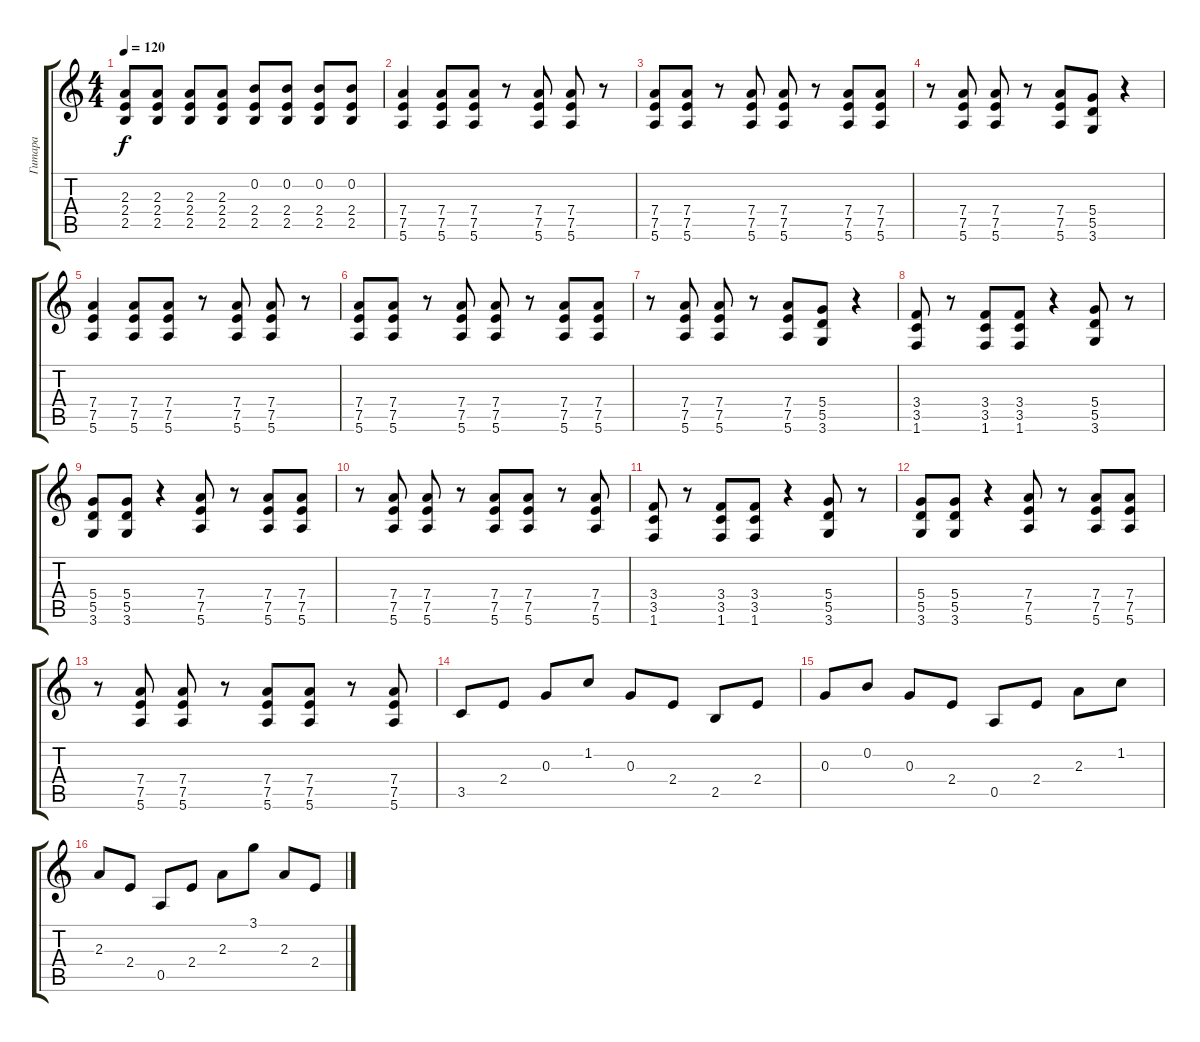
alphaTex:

\track ("Гитара" "Гитара") {instrument overdrivenguitar}
\staff {score tabs}
\tuning (E4 B3 G3 D3 A2 E2) {hide}
\ts (4 4)
\tempo 120
\clef g2
\ks c
(2.3 2.4 2.5).8{dy f} (2.3 2.4 2.5).8 (2.3 2.4 2.5).8 (2.3 2.4 2.5).8 (0.2 2.4 2.5).8 (0.2 2.4 2.5).8 (0.2 2.4 2.5).8 (0.2 2.4 2.5).8 |
(7.4 7.5 5.6).4 (7.4 7.5 5.6).8 (7.4 7.5 5.6).8 r.8 (7.4 7.5 5.6).8 (7.4 7.5 5.6).8 r.8 |
(7.4 7.5 5.6).8 (7.4 7.5 5.6).8 r.8 (7.4 7.5 5.6).8 (7.4 7.5 5.6).8 r.8 (7.4 7.5 5.6).8 (7.4 7.5 5.6).8 |
r.8 (7.4 7.5 5.6).8 (7.4 7.5 5.6).8 r.8 (7.4 7.5 5.6).8 (5.4 5.5 3.6).8 r.4 |
(7.4 7.5 5.6).4 (7.4 7.5 5.6).8 (7.4 7.5 5.6).8 r.8 (7.4 7.5 5.6).8 (7.4 7.5 5.6).8 r.8 |
(7.4 7.5 5.6).8 (7.4 7.5 5.6).8 r.8 (7.4 7.5 5.6).8 (7.4 7.5 5.6).8 r.8 (7.4 7.5 5.6).8 (7.4 7.5 5.6).8 |
r.8 (7.4 7.5 5.6).8 (7.4 7.5 5.6).8 r.8 (7.4 7.5 5.6).8 (5.4 5.5 3.6).8 r.4 |
(3.4 3.5 1.6).8 r.8 (3.4 3.5 1.6).8 (3.4 3.5 1.6).8 r.4 (5.4 5.5 3.6).8 r.8 |
(5.4 5.5 3.6).8 (5.4 5.5 3.6).8 r.4 (7.4 7.5 5.6).8 r.8 (7.4 7.5 5.6).8 (7.4 7.5 5.6).8 |
r.8 (7.4 7.5 5.6).8 (7.4 7.5 5.6).8 r.8 (7.4 7.5 5.6).8 (7.4 7.5 5.6).8 r.8 (7.4 7.5 5.6).8 |
(3.4 3.5 1.6).8 r.8 (3.4 3.5 1.6).8 (3.4 3.5 1.6).8 r.4 (5.4 5.5 3.6).8 r.8 |
(5.4 5.5 3.6).8 (5.4 5.5 3.6).8 r.4 (7.4 7.5 5.6).8 r.8 (7.4 7.5 5.6).8 (7.4 7.5 5.6).8 |
r.8 (7.4 7.5 5.6).8 (7.4 7.5 5.6).8 r.8 (7.4 7.5 5.6).8 (7.4 7.5 5.6).8 r.8 (7.4 7.5 5.6).8 |
3.5.8 2.4.8 0.3.8 1.2.8 0.3.8 2.4.8 2.5.8 2.4.8 |
0.3.8 0.2.8 0.3.8 2.4.8 0.5.8 2.4.8 2.3.8 1.2.8 |
2.3.8 2.4.8 0.5.8 2.4.8 2.3.8 3.1.8 2.3.8 2.4.8
